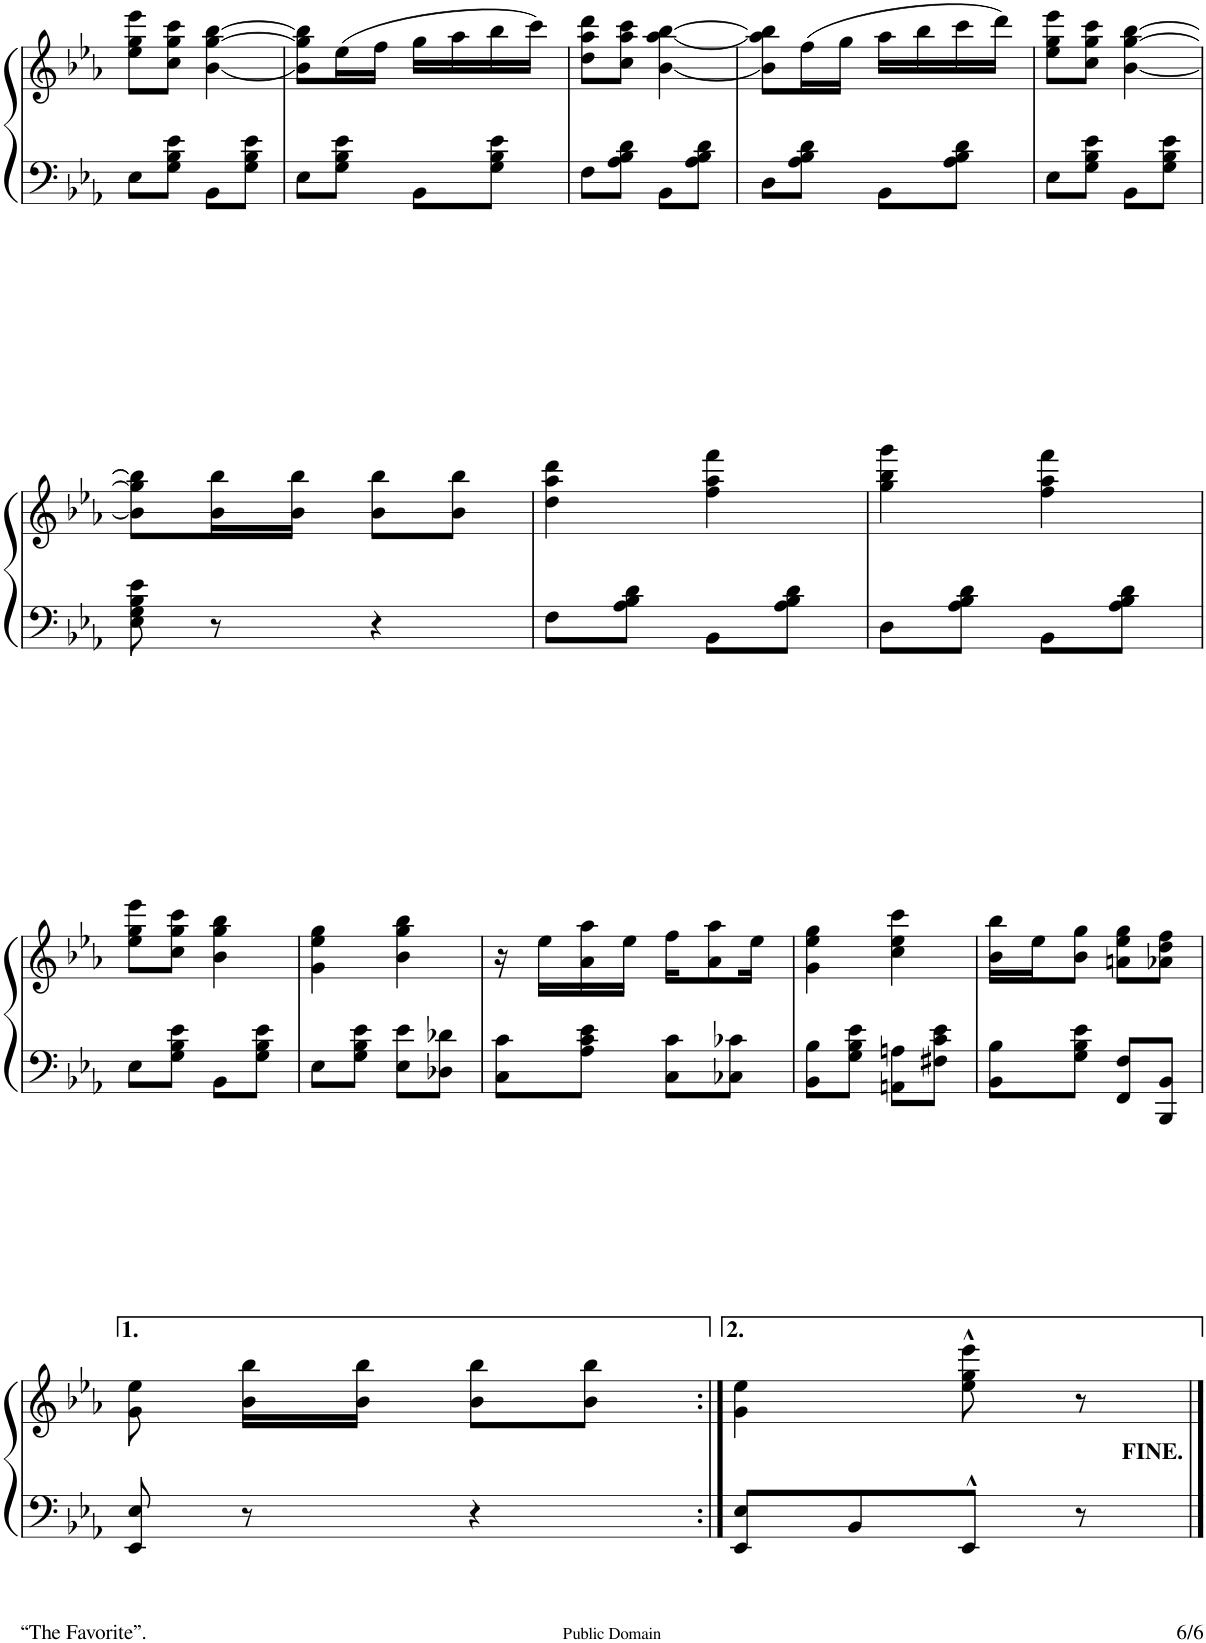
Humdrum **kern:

**kern	**kern
*part1	*part1
*staff2	*staff1
*I"Piano	*
*I'Pno.	*
!!LO:PB:g=z
*clefF4	*clefG2
*k[b-e-a-]	*k[b-e-a-]
*E-:	*E-:
*M2/4	*M2/4
=74	=74
8E-\L	8ee-\ 8gg\ 8eee-\L
8G\ 8B-\ 8e-\J	8cc\ 8gg\ 8ccc\J
8BB-\L	[4b-\ [4gg\ [4bb-\
8G\ 8B-\ 8e-\J	.
=75	=75
8E-\L	8b-\] 8gg\] 8bb-\]L
8G\ 8B-\ 8e-\J	(16ee-\L
.	16ff\JJ
8BB-\L	16gg\LL
.	16aa-\
8G\ 8B-\ 8e-\J	16bb-\
.	16ccc\JJ)
=76	=76
8F\L	8dd\ 8aa-\ 8ddd\L
8A-\ 8B-\ 8d\J	8cc\ 8aa-\ 8ccc\J
8BB-\L	[4b-\ [4aa-\ [4bb-\
8A-\ 8B-\ 8d\J	.
=77	=77
8D\L	8b-\] 8aa-\] 8bb-\]L
8A-\ 8B-\ 8d\J	(16ff\L
.	16gg\JJ
8BB-\L	16aa-\LL
.	16bb-\
8A-\ 8B-\ 8d\J	16ccc\
.	16ddd\JJ)
=78	=78
8E-\L	8ee-\ 8gg\ 8eee-\L
8G\ 8B-\ 8e-\J	8cc\ 8gg\ 8ccc\J
8BB-\L	[4b-\ [4gg\ [4bb-\
8G\ 8B-\ 8e-\J	.
!!LO:LB:g=z
=79	=79
8E-\ 8G\ 8B-\ 8e-\	8b-\] 8gg\] 8bb-\]L
8r	16b-\ 16bb-\L
.	16b-\ 16bb-\JJ
4r	8b-\ 8bb-\L
.	8b-\ 8bb-\J
=80	=80
8F\L	4dd\ 4aa-\ 4ddd\
8A-\ 8B-\ 8d\J	.
8BB-\L	4ff\ 4aa-\ 4fff\
8A-\ 8B-\ 8d\J	.
=81	=81
8D\L	4gg\ 4bb-\ 4ggg\
8A-\ 8B-\ 8d\J	.
8BB-\L	4ff\ 4aa-\ 4fff\
8A-\ 8B-\ 8d\J	.
!!LO:LB:g=z
=82	=82
8E-\L	8ee-\ 8gg\ 8eee-\L
8G\ 8B-\ 8e-\J	8cc\ 8gg\ 8ccc\J
8BB-\L	4b-\ 4gg\ 4bb-\
8G\ 8B-\ 8e-\J	.
=83	=83
8E-\L	4g\ 4ee-\ 4gg\
8G\ 8B-\ 8e-\J	.
8E-\ 8e-\L	4b-\ 4gg\ 4bb-\
8D-X\ 8d-X\J	.
=84	=84
8C\ 8c\L	16r
.	16ee-\LL
8A-\ 8c\ 8e-\J	16a-\ 16aa-\
.	16ee-\JJ
8C\ 8c\L	16ff\KL
.	8a-\ 8aa-\
8C-X\ 8c-X\J	.
.	16ee-\Jk
=85	=85
8BB-\ 8B-\L	4g\ 4ee-\ 4gg\
8G\ 8B-\ 8e-\J	.
8AAn\ 8An\L	4cc\ 4ee-\ 4ccc\
8F#X\ 8c\ 8e-\J	.
=86	=86
8BB-\ 8B-\L	16b-\ 16bb-\LL
.	16ee-\J
8G\ 8B-\ 8e-\J	8b-\ 8gg\J
8FF/ 8F/L	8an\ 8ee-\ 8gg\L
8BBB-/ 8BB-/J	8a-X\ 8dd\ 8ff\J
!!LO:LB:g=z
=87	=87
8EE-/ 8E-/	8g\ 8ee-\
8r	16b-\ 16bb-\LL
.	16b-\ 16bb-\JJ
4r	8b-\ 8bb-\L
.	8b-\ 8bb-\J
=88:|!	=88:|!
8EE-/ 8E-/L	4g\ 4ee-\
8BB-/	.
8EE-^^/J	8ee-\^^ 8gg\^^ 8eee-\^^
8r	8r
!	!LO:TX:b:t=<b>FINE.</b>
!LO:TX:b:t=<b>FINE.</b>	!
==	==
*-	*-
